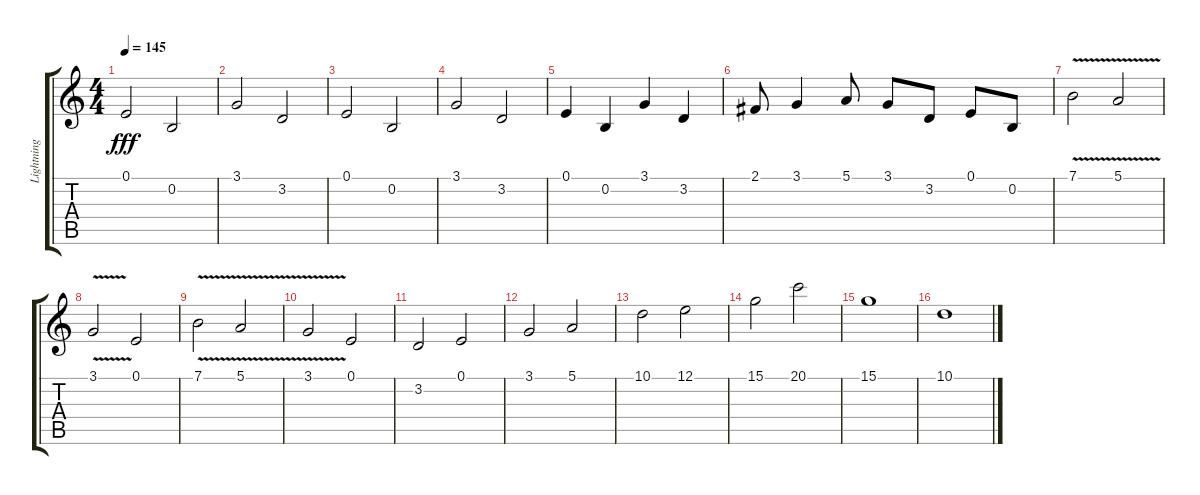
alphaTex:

\track ("Lightning" "Lightning") {instrument violin}
\staff {score tabs}
\tuning (E4 B3 G3 D3 A2 E2) {hide}
\ts (4 4)
\tempo 145
\clef g2
\ks c
0.1.2{dy fff} 0.2.2 |
3.1.2 3.2.2 |
0.1.2 0.2.2 |
3.1.2 3.2.2 |
0.1.4 0.2.4 3.1.4 3.2.4 |
2.1.8 3.1.4 5.1.8 3.1.8 3.2.8 0.1.8 0.2.8 |
7.1{v}.2 5.1{v}.2 |
3.1{v}.2 0.1.2 |
7.1{v}.2 5.1{v}.2 |
3.1{v}.2 0.1.2 |
3.2.2 0.1.2 |
3.1.2 5.1.2 |
10.1.2 12.1.2 |
15.1.2 20.1.2 |
15.1.1 |
10.1.1
